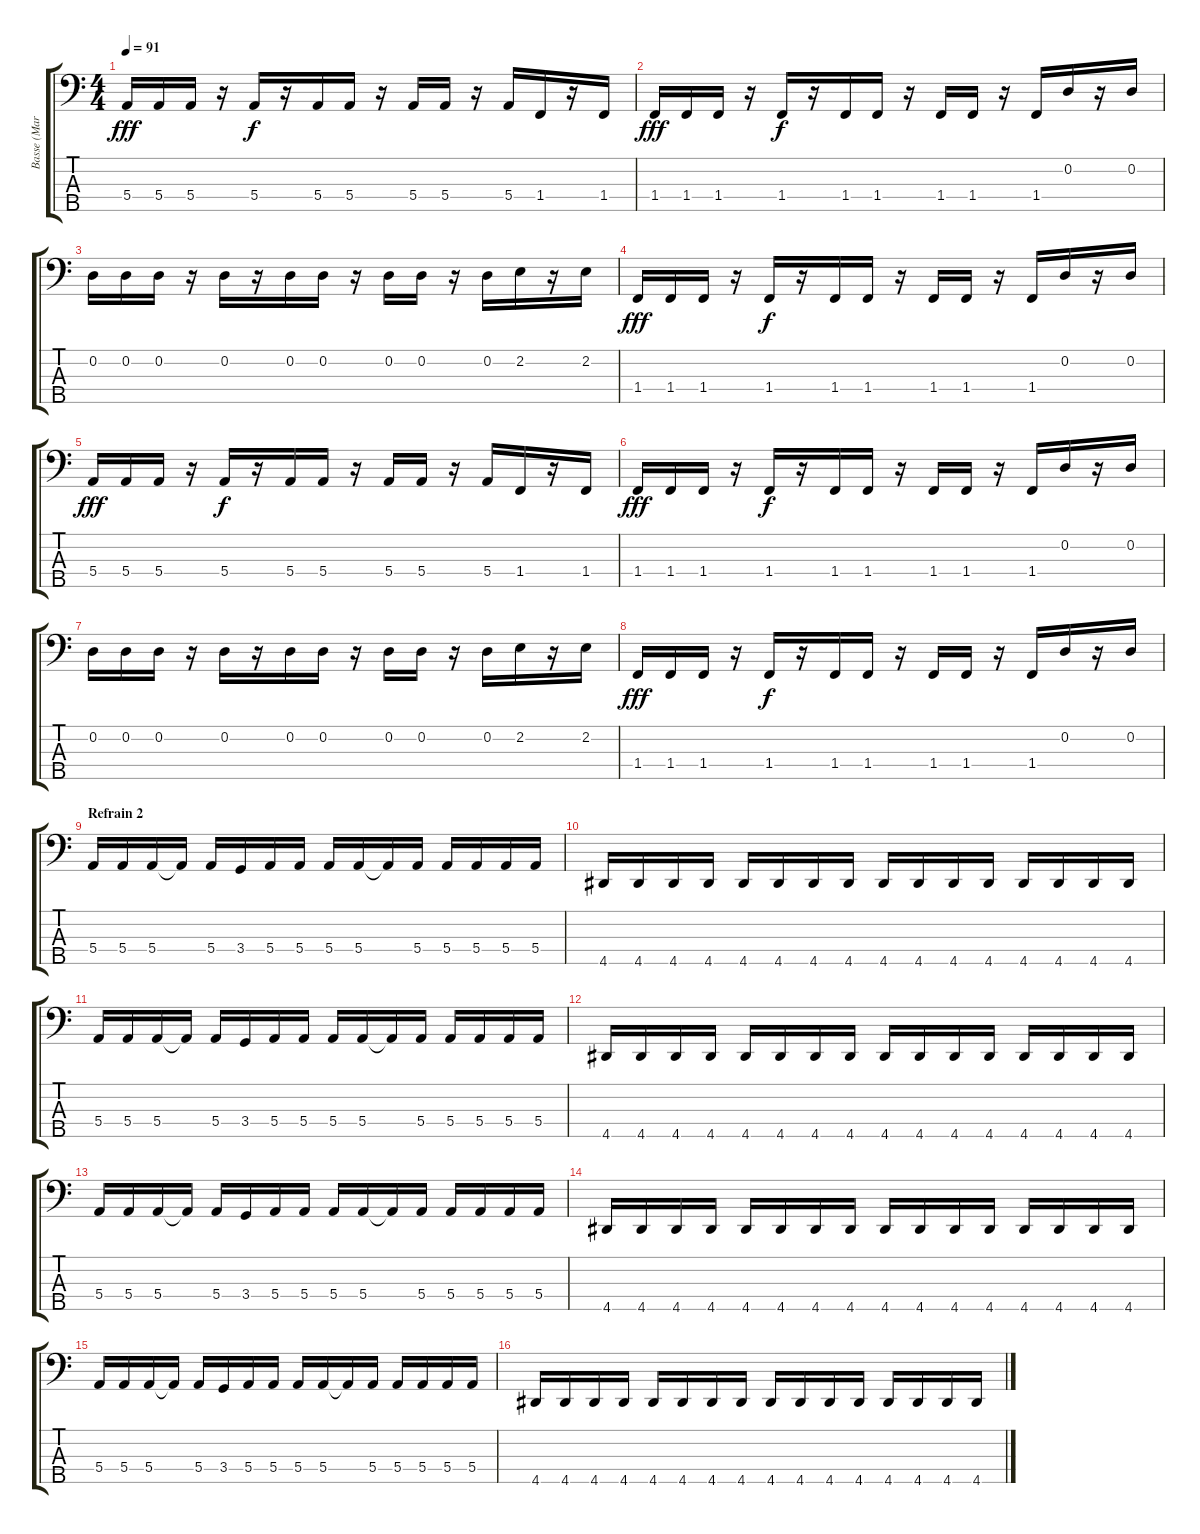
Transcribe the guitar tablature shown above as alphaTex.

\track ("Basse (Marq)" "Basse (Mar") {instrument distortionguitar}
\staff {score tabs}
\tuning (G2 D2 A1 E1 B0) {hide}
\ts (4 4)
\tempo 91
\clef f4
\ks c
5.4.16{dy fff instrument electricbassfinger} 5.4.16 5.4.16 r.16 5.4.16{dy f} r.16 5.4.16 5.4.16 r.16 5.4.16 5.4.16 r.16 5.4.16 1.4.16 r.16 1.4.16 |
1.4.16{dy fff instrument electricbassfinger} 1.4.16 1.4.16 r.16 1.4.16{dy f} r.16 1.4.16 1.4.16 r.16 1.4.16 1.4.16 r.16 1.4.16 0.2.16 r.16 0.2.16 |
0.2.16{instrument electricbassfinger} 0.2.16 0.2.16 r.16 0.2.16 r.16 0.2.16 0.2.16 r.16 0.2.16 0.2.16 r.16 0.2.16 2.2.16 r.16 2.2.16 |
1.4.16{dy fff instrument electricbassfinger} 1.4.16 1.4.16 r.16 1.4.16{dy f} r.16 1.4.16 1.4.16 r.16 1.4.16 1.4.16 r.16 1.4.16 0.2.16 r.16 0.2.16 |
5.4.16{dy fff instrument electricbassfinger} 5.4.16 5.4.16 r.16 5.4.16{dy f} r.16 5.4.16 5.4.16 r.16 5.4.16 5.4.16 r.16 5.4.16 1.4.16 r.16 1.4.16 |
1.4.16{dy fff instrument electricbassfinger} 1.4.16 1.4.16 r.16 1.4.16{dy f} r.16 1.4.16 1.4.16 r.16 1.4.16 1.4.16 r.16 1.4.16 0.2.16 r.16 0.2.16 |
0.2.16{instrument electricbassfinger} 0.2.16 0.2.16 r.16 0.2.16 r.16 0.2.16 0.2.16 r.16 0.2.16 0.2.16 r.16 0.2.16 2.2.16 r.16 2.2.16 |
1.4.16{dy fff instrument electricbassfinger} 1.4.16 1.4.16 r.16 1.4.16{dy f} r.16 1.4.16 1.4.16 r.16 1.4.16 1.4.16 r.16 1.4.16 0.2.16 r.16 0.2.16 |
\section ("" "Refrain 2")
5.4.16{instrument distortionguitar} 5.4.16 5.4.16 5.4{t}.16 5.4.16 3.4.16 5.4.16 5.4.16 5.4.16 5.4.16 5.4{t}.16 5.4.16 5.4.16 5.4.16 5.4.16 5.4.16 |
4.5.16 4.5.16 4.5.16 4.5.16 4.5.16 4.5.16 4.5.16 4.5.16 4.5.16 4.5.16 4.5.16 4.5.16 4.5.16 4.5.16 4.5.16 4.5.16 |
5.4.16 5.4.16 5.4.16 5.4{t}.16 5.4.16 3.4.16 5.4.16 5.4.16 5.4.16 5.4.16 5.4{t}.16 5.4.16 5.4.16 5.4.16 5.4.16 5.4.16 |
4.5.16 4.5.16 4.5.16 4.5.16 4.5.16 4.5.16 4.5.16 4.5.16 4.5.16 4.5.16 4.5.16 4.5.16 4.5.16 4.5.16 4.5.16 4.5.16 |
5.4.16{instrument distortionguitar} 5.4.16 5.4.16 5.4{t}.16 5.4.16 3.4.16 5.4.16 5.4.16 5.4.16 5.4.16 5.4{t}.16 5.4.16 5.4.16 5.4.16 5.4.16 5.4.16 |
4.5.16 4.5.16 4.5.16 4.5.16 4.5.16 4.5.16 4.5.16 4.5.16 4.5.16 4.5.16 4.5.16 4.5.16 4.5.16 4.5.16 4.5.16 4.5.16 |
5.4.16 5.4.16 5.4.16 5.4{t}.16 5.4.16 3.4.16 5.4.16 5.4.16 5.4.16 5.4.16 5.4{t}.16 5.4.16 5.4.16 5.4.16 5.4.16 5.4.16 |
4.5.16 4.5.16 4.5.16 4.5.16 4.5.16 4.5.16 4.5.16 4.5.16 4.5.16 4.5.16 4.5.16 4.5.16 4.5.16 4.5.16 4.5.16 4.5.16
